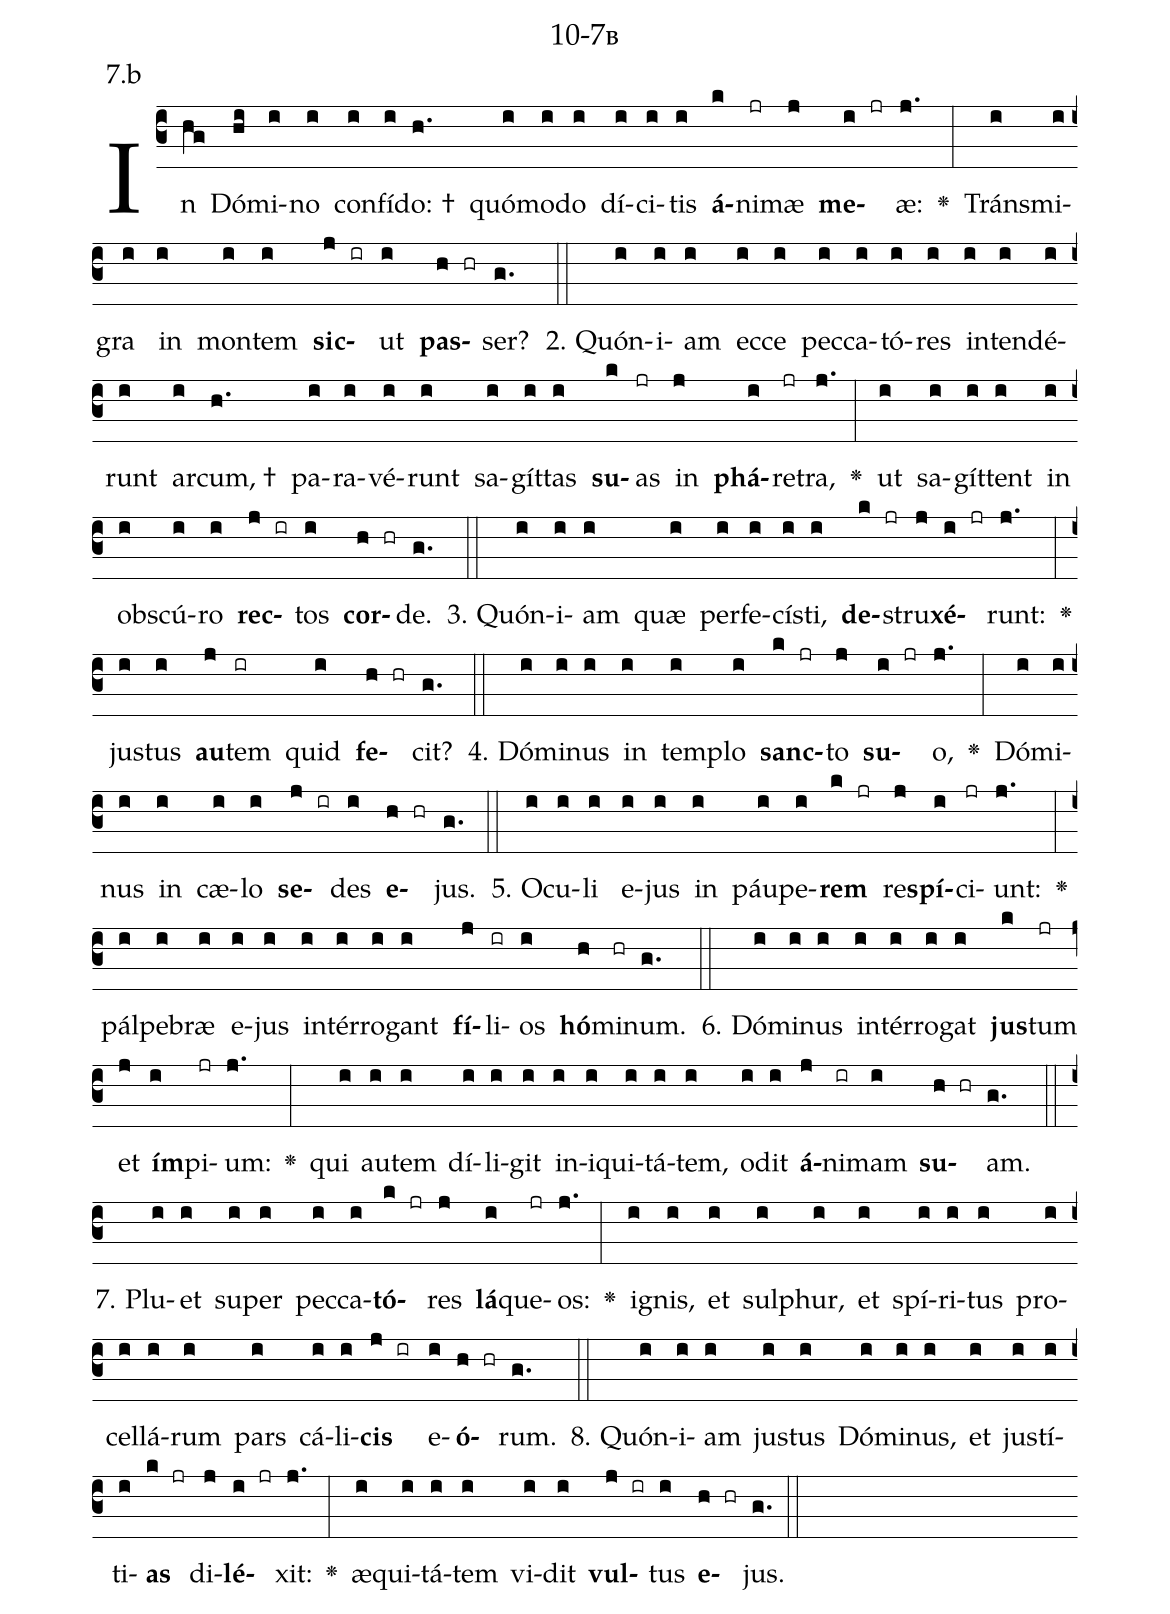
name: 10-7b;
annotation: 7.b;
%%
(c3)In(hg) Dó(hi)mi(i)no(i) con(i)fí(i)do: †(h.) quó(i)mo(i)do(i) dí(i)ci(i)tis(i) <b>á</b>(k)ni(jr)mæ(j) <b>me</b>(i jr)æ:(j.) <v>\greheightstar</v>(:) Tráns(i)mi(i)gra(i) in(i) mon(i)tem(i) <b>sic</b>(j ir)ut(i) <b>pas</b>(h hr)ser?(g.) (::)
2. Quón(i)i(i)am(i) ec(i)ce(i) pec(i)ca(i)tó(i)res(i) in(i)ten(i)dé(i)runt(i) ar(i)cum, †(h.) pa(i)ra(i)vé(i)runt(i) sa(i)gít(i)tas(i) <b>su</b>(k)as(jr) in(j) <b>phá</b>(i)re(jr)tra,(j.) <v>\greheightstar</v>(:) ut(i) sa(i)gít(i)tent(i) in(i) obs(i)cú(i)ro(i) <b>rec</b>(j ir)tos(i) <b>cor</b>(h hr)de.(g.) (::)
3. Quón(i)i(i)am(i) quæ(i) per(i)fe(i)cís(i)ti,(i) <b>de</b>(k jr)stru(j)<b>xé</b>(i jr)runt:(j.) <v>\greheightstar</v>(:) jus(i)tus(i) <b>au</b>(j)tem(ir) quid(i) <b>fe</b>(h hr)cit?(g.) (::)
4. Dó(i)mi(i)nus(i) in(i) tem(i)plo(i) <b>sanc</b>(k jr)to(j) <b>su</b>(i jr)o,(j.) <v>\greheightstar</v>(:) Dó(i)mi(i)nus(i) in(i) cæ(i)lo(i) <b>se</b>(j ir)des(i) <b>e</b>(h hr)jus.(g.) (::)
5. O(i)cu(i)li(i) e(i)jus(i) in(i) páu(i)pe(i)<b>rem</b>(k jr) re(j)<b>spí</b>(i)ci(jr)unt:(j.) <v>\greheightstar</v>(:) pál(i)pe(i)bræ(i) e(i)jus(i) in(i)tér(i)ro(i)gant(i) <b>fí</b>(j)li(ir)os(i) <b>hó</b>(h)mi(hr)num.(g.) (::)
6. Dó(i)mi(i)nus(i) in(i)tér(i)ro(i)gat(i) <b>jus</b>(k)tum(jr) et(j) <b>ím</b>(i)pi(jr)um:(j.) <v>\greheightstar</v>(:) qui(i) au(i)tem(i) dí(i)li(i)git(i) in(i)i(i)qui(i)tá(i)tem,(i) o(i)dit(i) <b>á</b>(j)ni(ir)mam(i) <b>su</b>(h hr)am.(g.) (::)
7. Plu(i)et(i) su(i)per(i) pec(i)ca(i)<b>tó</b>(k jr)res(j) <b>lá</b>(i)que(jr)os:(j.) <v>\greheightstar</v>(:) i(i)gnis,(i) et(i) sul(i)phur,(i) et(i) spí(i)ri(i)tus(i) pro(i)cel(i)lá(i)rum(i) pars(i) cá(i)li(i)<b>cis</b>(j ir) e(i)<b>ó</b>(h hr)rum.(g.) (::)
8. Quón(i)i(i)am(i) jus(i)tus(i) Dó(i)mi(i)nus,(i) et(i) jus(i)tí(i)ti(i)<b>as</b>(k jr) di(j)<b>lé</b>(i jr)xit:(j.) <v>\greheightstar</v>(:) æ(i)qui(i)tá(i)tem(i) vi(i)dit(i) <b>vul</b>(j ir)tus(i) <b>e</b>(h hr)jus.(g.) (::)
